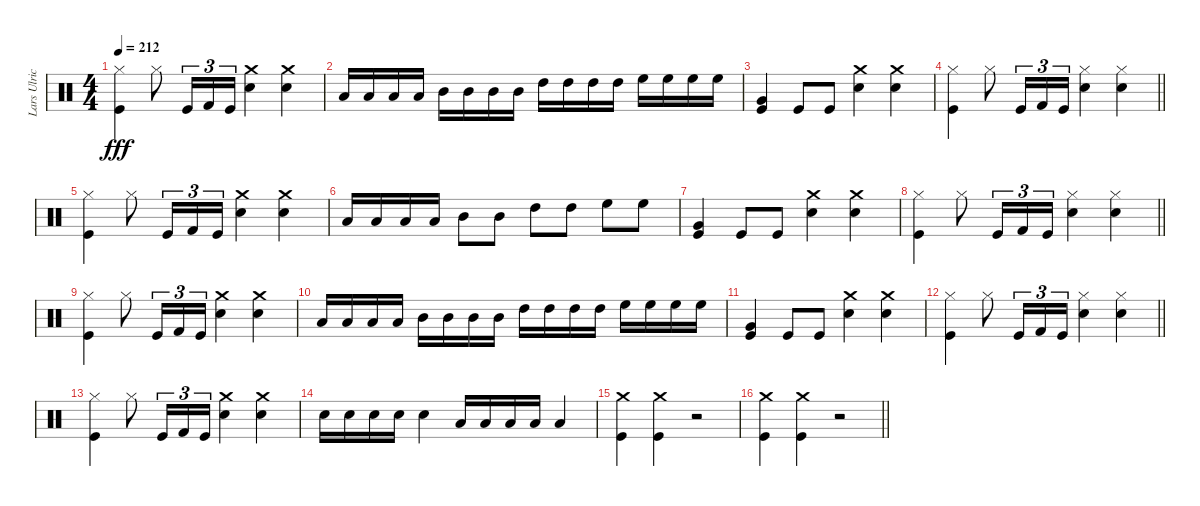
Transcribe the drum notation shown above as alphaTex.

\track ("Lars Ulrich" "Lars Ulric") {instrument percussion}
\staff {score}
\articulation defaults
\ts (4 4)
\tempo 212
\clef neutral
\ks c
("Hi-Hat (closed)" "Kick (hit)").4{dy fff} "Hi-Hat (closed)".8 "Kick (hit)".16{tu (3 2)} "Kick (hit) 2".16{tu (3 2)} "Kick (hit)".16{tu (3 2)} ("Crash medium (hit)" "Snare (hit) 2").4 ("Crash medium (hit)" "Snare (hit) 2").4 |
"Low Tom (hit)".16 "Low Tom (hit)".16 "Low Tom (hit)".16 "Low Tom (hit)".16 "Mid Tom (hit)".16 "Mid Tom (hit)".16 "Mid Tom (hit)".16 "Mid Tom (hit)".16 "High Tom (hit)".16 "High Tom (hit)".16 "High Tom (hit)".16 "High Tom (hit)".16 "High Floor Tom (hit)".16 "High Floor Tom (hit)".16 "High Floor Tom (hit)".16 "High Floor Tom (hit)".16 |
("Kick (hit)" "Very Low Tom (hit)").4 "Kick (hit)".8 "Kick (hit)".8 ("Crash medium (hit)" "Snare (hit) 2").4 ("Crash medium (hit)" "Snare (hit) 2").4 |
\barLineRight lightlight
("Kick (hit)" "Hi-Hat (closed)").4 "Hi-Hat (closed)".8 "Kick (hit)".16{tu (3 2)} "Kick (hit) 2".16{tu (3 2)} "Kick (hit)".16{tu (3 2)} ("Hi-Hat (closed)" "Snare (hit) 2").4 ("Snare (hit) 2" "Hi-Hat (closed)").4 |
("Hi-Hat (closed)" "Kick (hit)").4 "Hi-Hat (closed)".8 "Kick (hit)".16{tu (3 2)} "Kick (hit) 2".16{tu (3 2)} "Kick (hit)".16{tu (3 2)} ("Crash medium (hit)" "Snare (hit) 2").4 ("Crash medium (hit)" "Snare (hit) 2").4 |
"Low Tom (hit)".16 "Low Tom (hit)".16 "Low Tom (hit)".16 "Low Tom (hit)".16 "Mid Tom (hit)".8 "Mid Tom (hit)".8 "High Tom (hit)".8 "High Tom (hit)".8 "High Floor Tom (hit)".8 "High Floor Tom (hit)".8 |
("Kick (hit)" "Very Low Tom (hit)").4 "Kick (hit)".8 "Kick (hit)".8 ("Crash medium (hit)" "Snare (hit) 2").4 ("Crash medium (hit)" "Snare (hit) 2").4 |
\barLineRight lightlight
("Kick (hit)" "Hi-Hat (closed)").4 "Hi-Hat (closed)".8 "Kick (hit)".16{tu (3 2)} "Kick (hit) 2".16{tu (3 2)} "Kick (hit)".16{tu (3 2)} ("Hi-Hat (closed)" "Snare (hit) 2").4 ("Snare (hit) 2" "Hi-Hat (closed)").4 |
("Hi-Hat (closed)" "Kick (hit)").4 "Hi-Hat (closed)".8 "Kick (hit)".16{tu (3 2)} "Kick (hit) 2".16{tu (3 2)} "Kick (hit)".16{tu (3 2)} ("Crash medium (hit)" "Snare (hit) 2").4 ("Crash medium (hit)" "Snare (hit) 2").4 |
"Low Tom (hit)".16 "Low Tom (hit)".16 "Low Tom (hit)".16 "Low Tom (hit)".16 "Mid Tom (hit)".16 "Mid Tom (hit)".16 "Mid Tom (hit)".16 "Mid Tom (hit)".16 "High Tom (hit)".16 "High Tom (hit)".16 "High Tom (hit)".16 "High Tom (hit)".16 "High Floor Tom (hit)".16 "High Floor Tom (hit)".16 "High Floor Tom (hit)".16 "High Floor Tom (hit)".16 |
("Kick (hit)" "Very Low Tom (hit)").4 "Kick (hit)".8 "Kick (hit)".8 ("Crash medium (hit)" "Snare (hit) 2").4 ("Crash medium (hit)" "Snare (hit) 2").4 |
\barLineRight lightlight
("Kick (hit)" "Hi-Hat (closed)").4 "Hi-Hat (closed)".8 "Kick (hit)".16{tu (3 2)} "Kick (hit) 2".16{tu (3 2)} "Kick (hit)".16{tu (3 2)} ("Snare (hit) 2" "Hi-Hat (closed)").4 ("Snare (hit) 2" "Hi-Hat (closed)").4 |
("Hi-Hat (closed)" "Kick (hit)").4 "Hi-Hat (closed)".8 "Kick (hit)".16{tu (3 2)} "Kick (hit) 2".16{tu (3 2)} "Kick (hit)".16{tu (3 2)} ("Snare (hit) 2" "Crash medium (hit)").4 ("Snare (hit) 2" "Crash medium (hit)").4 |
"Snare (hit) 2".16 "Snare (hit) 2".16 "Snare (hit) 2".16 "Snare (hit) 2".16 "Snare (hit) 2".4 "Low Tom (hit)".16 "Low Tom (hit)".16 "Low Tom (hit)".16 "Low Tom (hit)".16 "Low Tom (hit)".4 |
("Crash medium (hit)" "Kick (hit)").4 ("Kick (hit)" "Crash medium (hit)").4 r.2 |
\barLineRight lightlight
("Kick (hit)" "Crash medium (hit)").4 ("Kick (hit)" "Crash medium (hit)").4 r.2
